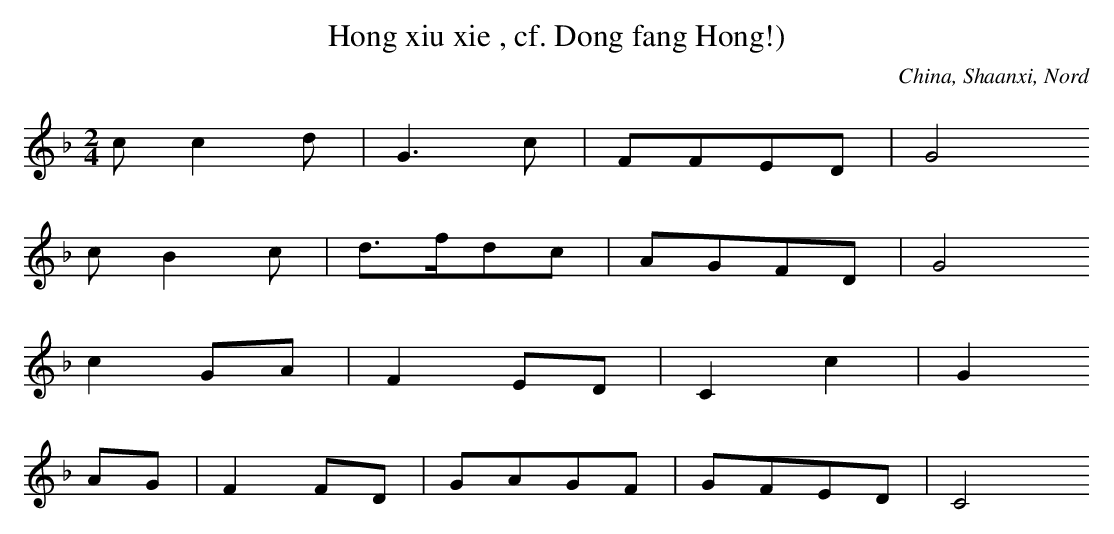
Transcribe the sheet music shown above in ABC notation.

X:1
T: Hong xiu xie , cf. Dong fang Hong!)
O: China, Shaanxi, Nord
M: 2/4
L: 1/16
K: F
c2c4d2 | G6c2 | F2F2E2D2 | G8
c2B4c2 | d3fd2c2 | A2G2F2D2 | G8
c4G2A2 | F4E2D2 | C4c4 | G4
A2G2 | F4F2D2 | G2A2G2F2 | G2F2E2D2 | C8
